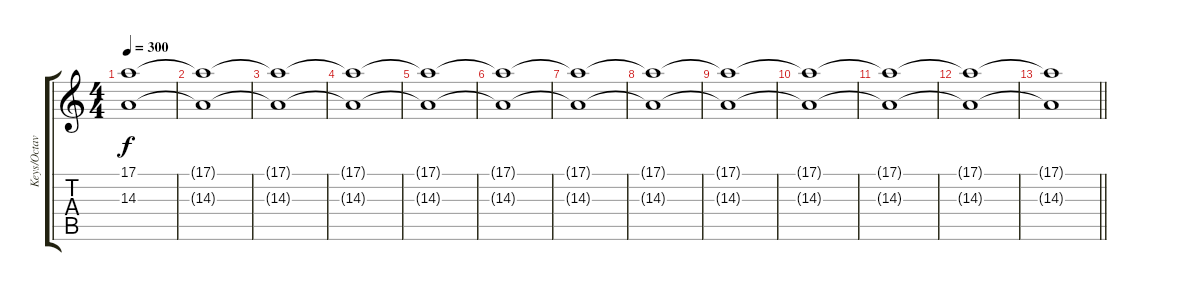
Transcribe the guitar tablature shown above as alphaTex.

\track ("Keys/Octave Effect" "Keys/Octav") {instrument lead1square}
\staff {score tabs}
\tuning (E4 B3 G3 D3 A2 E2) {hide}
\ts (4 4)
\tempo 300
\clef g2
\ks c
(17.1{t} 14.3{t}).1{dy f} |
(17.1{t} 14.3{t}).1 |
(17.1{t} 14.3{t}).1 |
(17.1{t} 14.3{t}).1 |
(17.1{t} 14.3{t}).1 |
(17.1{t} 14.3{t}).1 |
(17.1{t} 14.3{t}).1 |
(17.1{t} 14.3{t}).1 |
(17.1{t} 14.3{t}).1 |
(17.1{t} 14.3{t}).1 |
(17.1{t} 14.3{t}).1 |
(17.1{t} 14.3{t}).1 |
\barLineRight lightlight
(17.1{t} 14.3{t}).1
